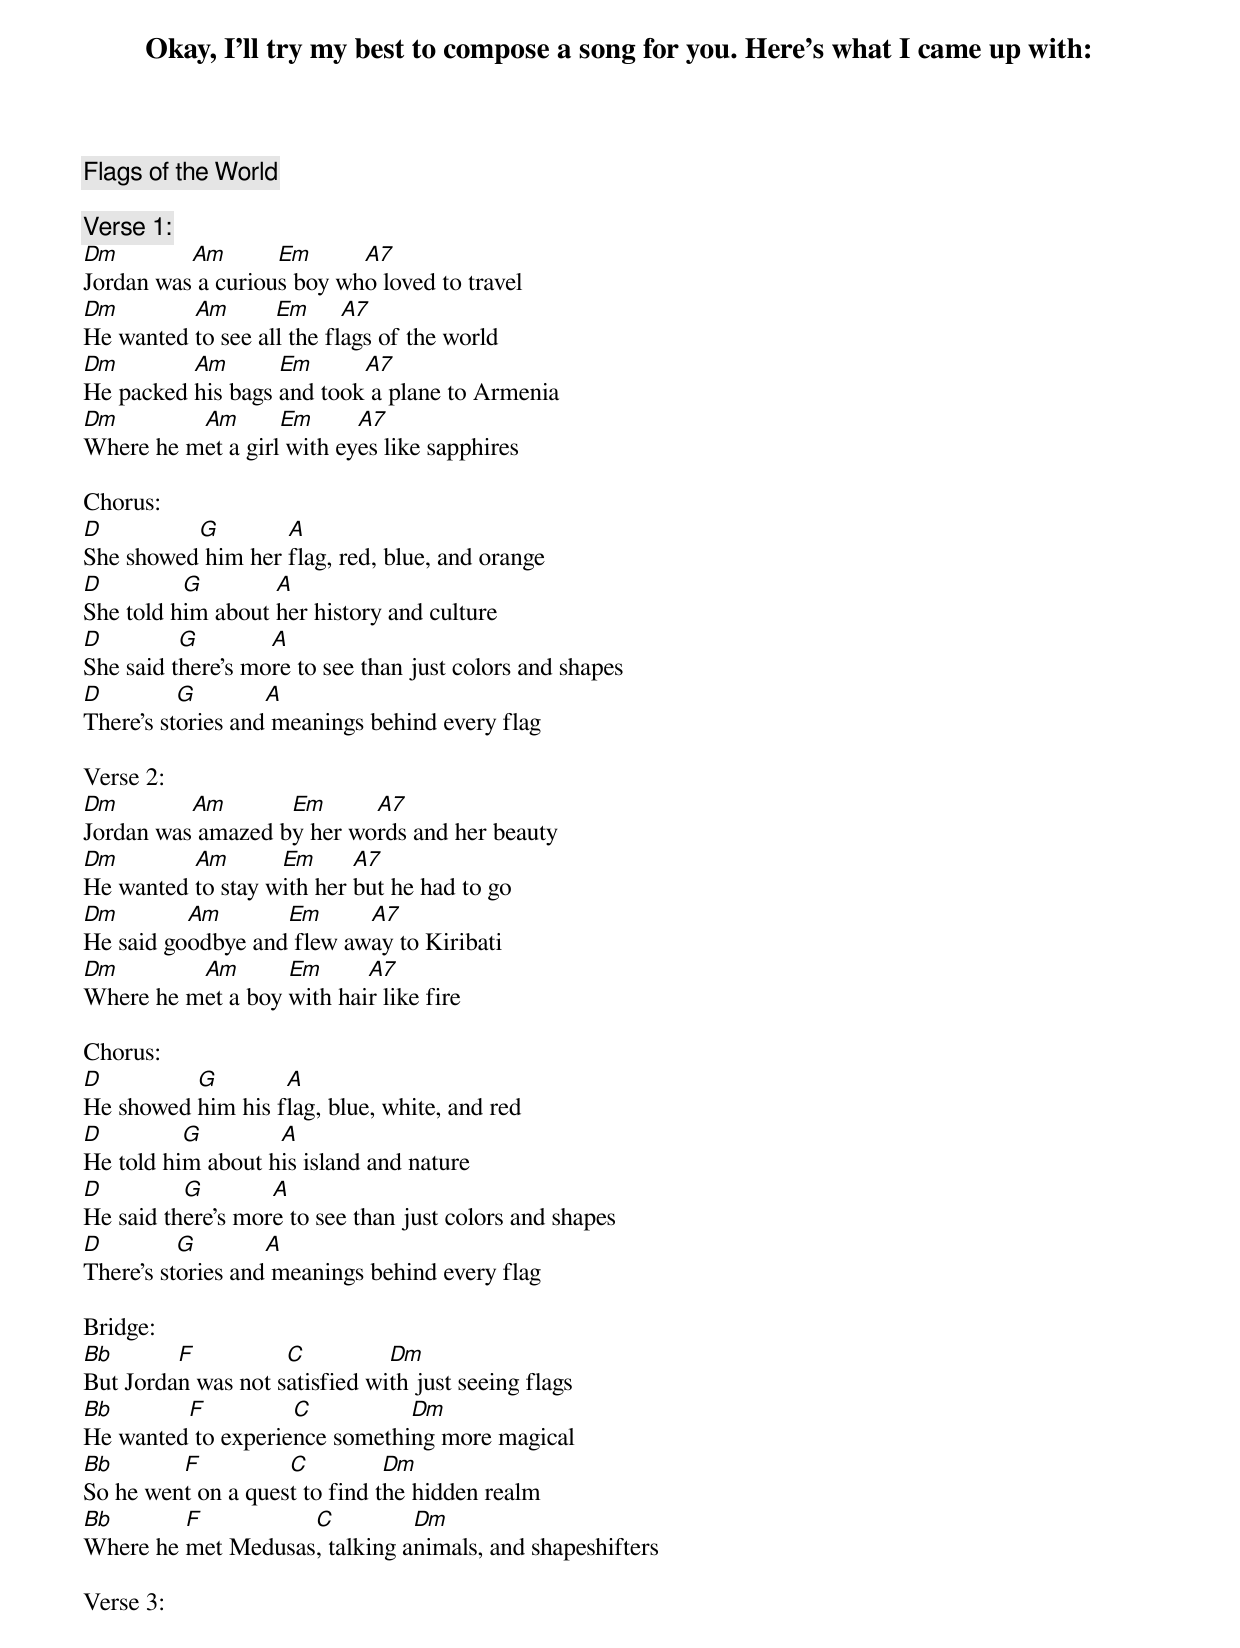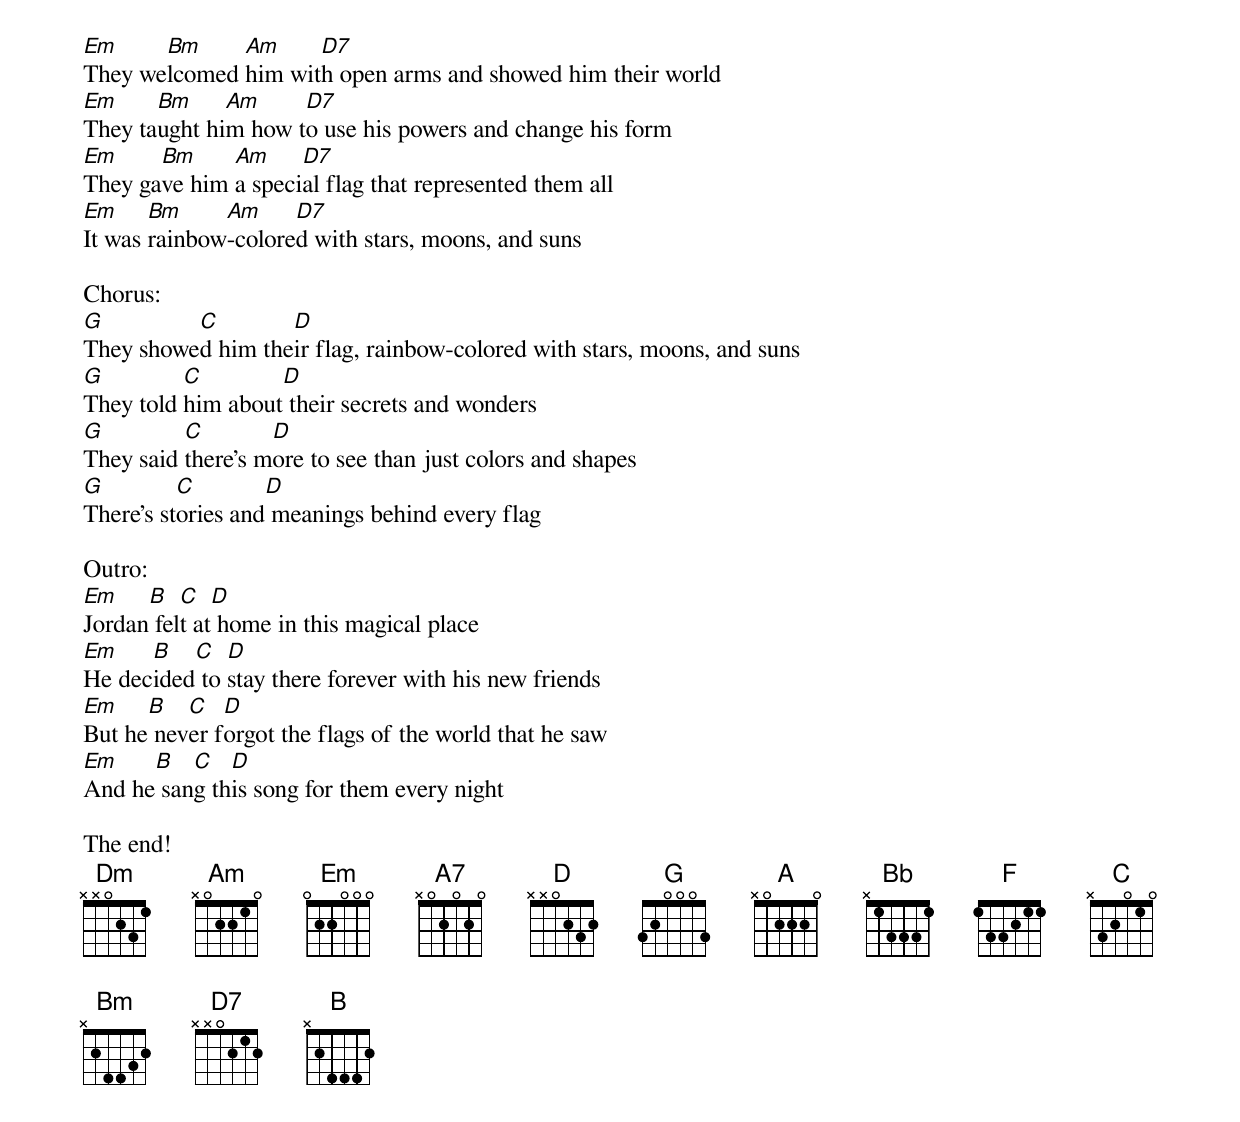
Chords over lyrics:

Okay, I'll try my best to compose a song for you. Here's what I came up with:

Flags of the World

Verse 1:
Dm        Am       Em      A7
Jordan was a curious boy who loved to travel
Dm        Am       Em      A7
He wanted to see all the flags of the world
Dm        Am       Em      A7
He packed his bags and took a plane to Armenia
Dm        Am       Em      A7
Where he met a girl with eyes like sapphires

Chorus:
D         G        A
She showed him her flag, red, blue, and orange
D         G        A
She told him about her history and culture
D         G        A
She said there's more to see than just colors and shapes
D         G        A
There's stories and meanings behind every flag

Verse 2:
Dm        Am       Em      A7
Jordan was amazed by her words and her beauty
Dm        Am       Em      A7
He wanted to stay with her but he had to go
Dm        Am       Em      A7
He said goodbye and flew away to Kiribati
Dm        Am       Em      A7
Where he met a boy with hair like fire

Chorus:
D         G        A
He showed him his flag, blue, white, and red
D         G        A
He told him about his island and nature
D         G        A
He said there's more to see than just colors and shapes
D         G        A
There's stories and meanings behind every flag

Bridge:
Bb       F          C          Dm
But Jordan was not satisfied with just seeing flags
Bb       F          C          Dm
He wanted to experience something more magical
Bb       F          C          Dm
So he went on a quest to find the hidden realm
Bb       F          C          Dm
Where he met Medusas, talking animals, and shapeshifters

Verse 3:
Em     Bm     Am     D7
They welcomed him with open arms and showed him their world
Em     Bm     Am     D7
They taught him how to use his powers and change his form
Em     Bm     Am     D7
They gave him a special flag that represented them all
Em     Bm     Am     D7
It was rainbow-colored with stars, moons, and suns

Chorus:
G         C        D
They showed him their flag, rainbow-colored with stars, moons, and suns
G         C        D
They told him about their secrets and wonders
G         C        D
They said there's more to see than just colors and shapes
G         C        D
There's stories and meanings behind every flag

Outro:
Em    B   C   D
Jordan felt at home in this magical place
Em    B   C   D
He decided to stay there forever with his new friends
Em    B   C   D
But he never forgot the flags of the world that he saw
Em    B   C   D
And he sang this song for them every night

The end!
